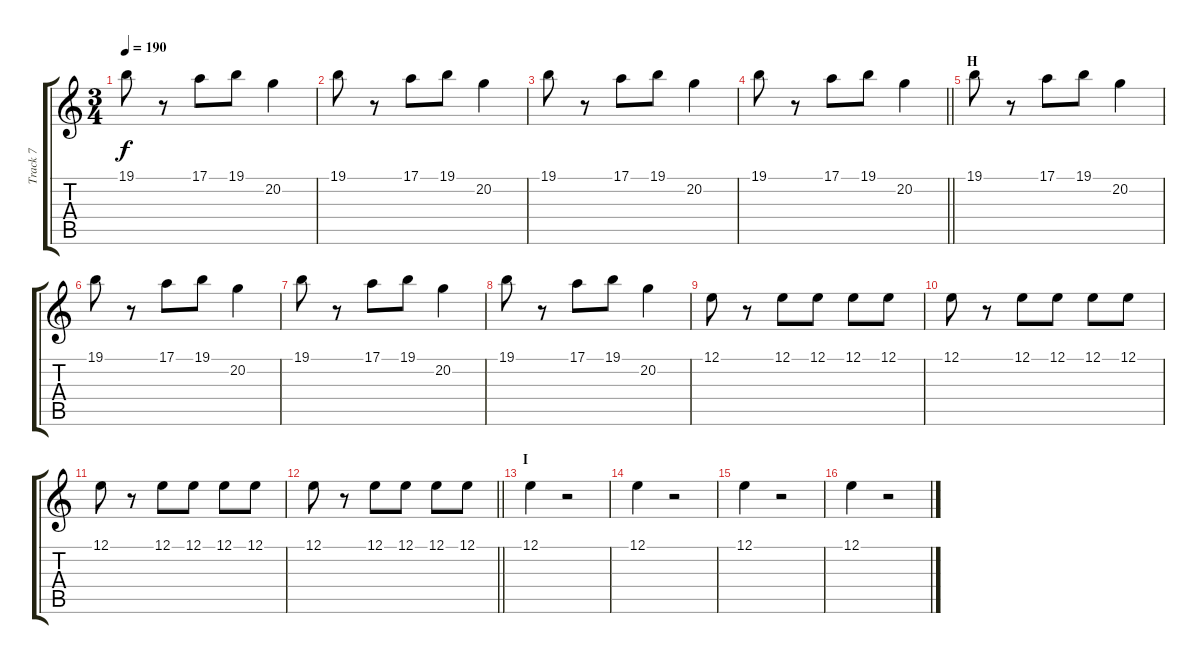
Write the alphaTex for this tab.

\track ("Track 7" "Track 7") {instrument stringensemble1}
\staff {score tabs}
\tuning (E4 B3 G3 D3 A2 E2) {hide}
\ts (3 4)
\tempo 190
\clef g2
\ks c
19.1.8{dy f} r.8 17.1.8 19.1.8 20.2.4 |
19.1.8 r.8 17.1.8 19.1.8 20.2.4 |
19.1.8 r.8 17.1.8 19.1.8 20.2.4 |
\barLineRight lightlight
19.1.8 r.8 17.1.8 19.1.8 20.2.4 |
\section ("" "H")
19.1.8 r.8 17.1.8 19.1.8 20.2.4 |
19.1.8 r.8 17.1.8 19.1.8 20.2.4 |
19.1.8 r.8 17.1.8 19.1.8 20.2.4 |
19.1.8 r.8 17.1.8 19.1.8 20.2.4 |
12.1.8 r.8 12.1.8 12.1.8 12.1.8 12.1.8 |
12.1.8 r.8 12.1.8 12.1.8 12.1.8 12.1.8 |
12.1.8 r.8 12.1.8 12.1.8 12.1.8 12.1.8 |
\barLineRight lightlight
12.1.8 r.8 12.1.8 12.1.8 12.1.8 12.1.8 |
\section ("" "I")
12.1.4 r.2 |
12.1.4 r.2 |
12.1.4 r.2 |
12.1.4 r.2
